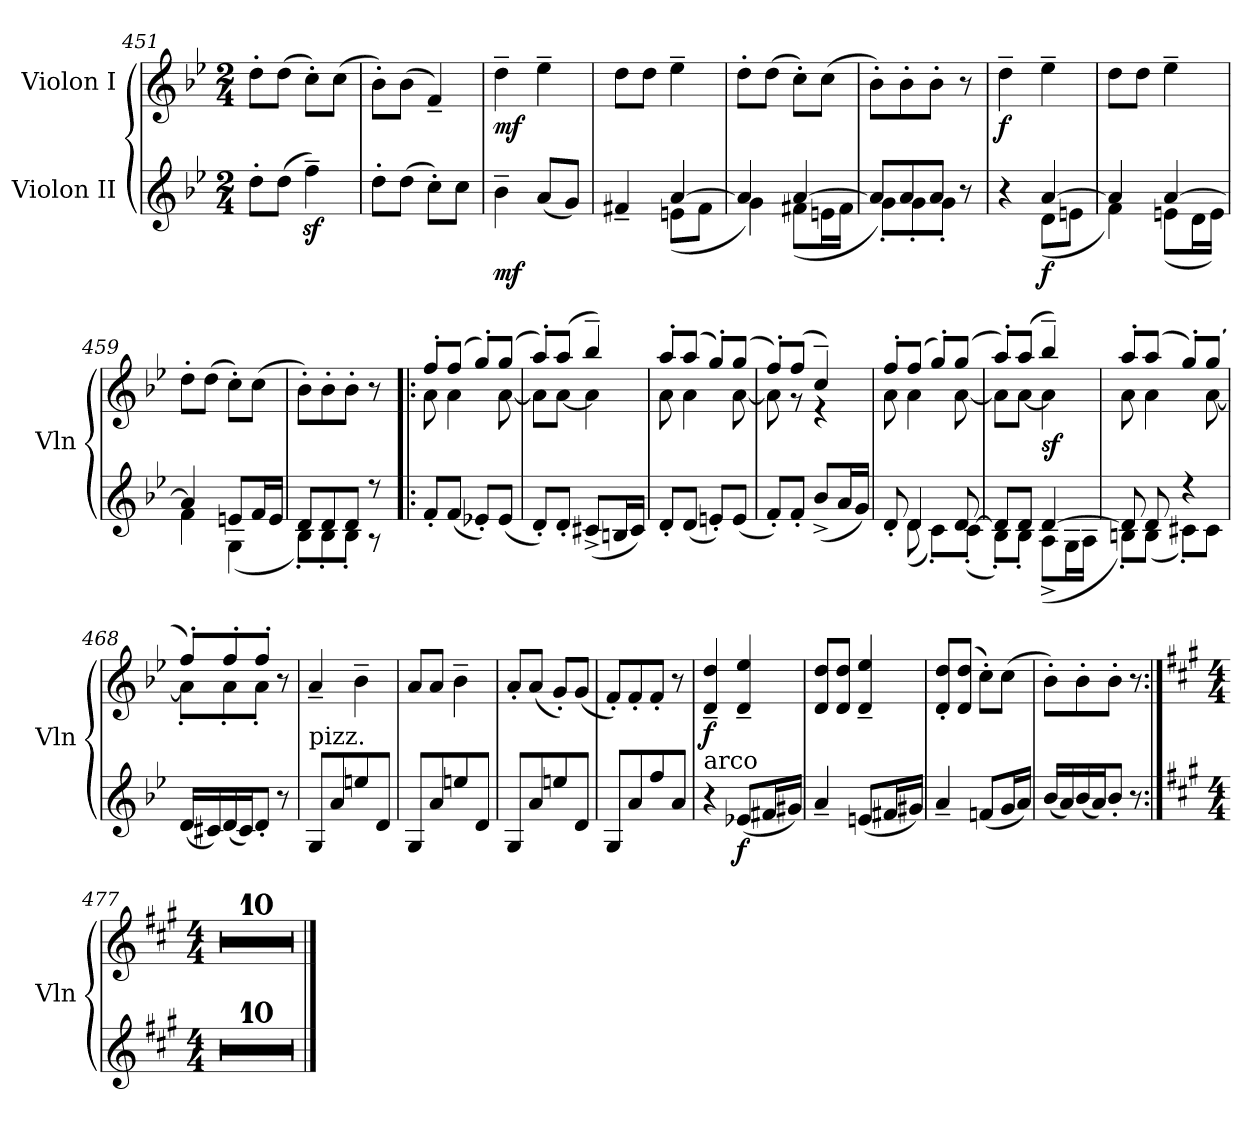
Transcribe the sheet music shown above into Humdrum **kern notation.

**kern	**dynam	**kern	**dynam
*part2	*part2	*part1	*part1
*staff2	*staff2	*staff1	*staff1
*I"Violon II	*	*I"Violon I	*
*I'Vln	*	*I'Vln	*
*clefG2	*	*clefG2	*
*k[b-e-]	*	*k[b-e-]	*
*M2/4	*	*M2/4	*
=451	=451	=451	=451
8dd'\L	.	8dd'\L	.
(>8dd\J	.	(>8dd\J	.
4ffz<~\)	.	8cc'\L)	.
.	.	(>8cc\J	.
=452	=452	=452	=452
8dd'\L	.	8b-'\L)	.
(>8dd\J	.	(>8b-\J	.
8cc'\L)	.	4f~/)	.
8cc\J	.	.	.
!!LO:PB:g=z
=453	=453	=453	=453
!	!LO:DY:b	!	!LO:DY:b
4b-~\	mf	4dd~\	mf
(<8a/L	.	4ee-~\	.
8g/J)	.	.	.
=454	=454	=454	=454
*^	*	*	*
4f#X~/	4ryy	.	8dd\L	.
.	.	.	8dd\J	.
[4a/	(<8en\L	.	4ee-~\	.
.	8f#\J	.	.	.
=455	=455	=455	=455	=455
4a/]	4g\)	.	8dd'\L	.
.	.	.	(>8dd\J	.
[4a/	(<8f#X\L	.	8cc'\L)	.
.	16en\L	.	(>8cc\J	.
.	16f#\JJ	.	.	.
=456	=456	=456	=456	=456
8a/L]	8g'\L)	.	8b-'\L)	.
8a/	8g'\	.	8b-'\	.
8a/J	8g'\J	.	8b-'\J	.
8r	8ryy	.	8r	.
=457	=457	=457	=457	=457
!	!	!	!	!LO:DY:b
4r	4ryy	.	4dd~\	f
!	!	!LO:DY:b	!	!
[4a/	(<8d\L	f	4ee-~\	.
.	8en\J	.	.	.
=458	=458	=458	=458	=458
4a/]	4f\)	.	8dd\L	.
.	.	.	8dd\J	.
[4a/	(<8en\L	.	4ee-~\	.
.	16d\L	.	.	.
.	16e\JJ)	.	.	.
=459	=459	=459	=459	=459
4a/]	4f\	.	8dd'\L	.
.	.	.	(>8dd\J	.
8en/L	(<4G\	.	8cc'\L)	.
16f/L	.	.	(>8cc\J	.
16e/JJ	.	.	.	.
=460	=460	=460	=460	=460
8d/L	8B-'\L)	.	8b-'\L)	.
8d/	8B-'\	.	8b-'\	.
8d/J	8B-'\J	.	8b-'\J	.
8r	8r	.	8r	.
=461!|:	=461!|:	=461!|:	=461!|:	=461!|:
*	*	*	*^	*
!	!	!LO:DY:b	!	!	!LO:DY:b
*v	*v	*	*	*	*
8f'/L	other-dynamics	8ff'/L	8a\	other-dynamics
(<8f/J	.	(>8ff/J	4a\	.
8e-X'/L)	.	8gg'/L)	.	.
(<8e-/J	.	(>8gg/J	[8a\	.
!!LO:LB:g=z	!!
=462	=462	=462	=462	=462
8d'/L)	.	8aa'/L)	8a\L]	.
8d'/J	.	(>8aa/J	[8a\J	.
(<8c#X^/L	.	4bb-~/)	4a\]	.
16Bn/L	.	.	.	.
16c#/JJ)	.	.	.	.
=463	=463	=463	=463	=463
8d'/L	.	8aa'/L	8a\	.
(<8d/J	.	(>8aa/J	4a\	.
8en'/L)	.	8gg'/L)	.	.
(<8e/J	.	(>8gg/J	[8a\	.
=464	=464	=464	=464	=464
8f'/L)	.	8ff'/L)	8a\]	.
8f'/J	.	(>8ff/J	8r	.
(<8b-^/L	.	4cc~/)	4r	.
16a/L	.	.	.	.
16g/JJ)	.	.	.	.
=465	=465	=465	=465	=465
*^	*	*	*	*
8d'/	8ryy	.	8ff'/L	8a\	.
4d/	(<8d\	.	(>8ff/J	4a\	.
.	8c'\L)	.	8gg'/L)	.	.
[8d/	(<8c'\J	.	(>8gg/J	[8a\	.
=466	=466	=466	=466	=466	=466
8d/L]	8B-'\L)	.	8aa'/L)	8a\L]	.
8d/J	8B-'\J	.	(>8aa/J	[8a\J	.
!	!	!	!	!	!LO:DY:b
[4d/	(<8A^\L	.	4bb-~/)	4a\]	sf
.	16G\L	.	.	.	.
.	16A\JJ	.	.	.	.
=467	=467	=467	=467	=467	=467
8d/]	8Bn'\L)	.	8aa'/L	8a\	.
8d/	(<8B\J	.	(>8aa/J	4a\	.
4r	8c#X'\L)	.	8gg'/L)	.	.
.	8c#\J	.	(>8gg/J	[8a\	.
*v	*v	*	*	*	*
=468	=468	=468	=468	=468
(<16d/LL	.	8ff'/L)	8a'\L]	.
16c#X/)	.	.	.	.
(<16d/	.	8ff'/	8a'\	.
16c#/J)	.	.	.	.
8d'/J	.	8ff'/J	8a'\J	.
8r	.	8r	8ryy	.
!!LO:LB:g=z
=469	=469	=469	=469	=469
!LO:TX:a:t=pizz.	!	!	!	!
*	*	*v	*v	*
8G/L	.	4a~/	.
8a/	.	.	.
8een/	.	4b-~\	.
8d/J	.	.	.
=470	=470	=470	=470
8G/L	.	8a/L	.
8a/	.	8a/J	.
8een/	.	4b-~\	.
8d/J	.	.	.
=471	=471	=471	=471
8G/L	.	8a'/L	.
8a/	.	(<8a/J	.
8een/	.	8g'/L)	.
8d/J	.	(<8g/J	.
=472	=472	=472	=472
8G/L	.	8f'/L)	.
8a/	.	8f'/	.
8ff/	.	8f'/J	.
8a/J	.	8r	.
=473	=473	=473	=473
!LO:TX:a:t=arco	!	!	!
!	!	!	!LO:DY:b
4r	.	4d/~ 4dd/~	f
!	!LO:DY:b	!	!
(<8e-X/L	f	4d/~ 4ee-/~	.
16f#X/L	.	.	.
16g#X/JJ)	.	.	.
=474	=474	=474	=474
4a~/	.	8d/ 8dd/L	.
.	.	8d/ 8dd/J	.
(<8en/L	.	4d/~ 4ee-/~	.
16f#X/L	.	.	.
16g#X/JJ)	.	.	.
=475	=475	=475	=475
4a~/	.	8d/' 8dd/'L	.
.	.	(>8d/ 8dd/J	.
(<8fn/L	.	8cc'\L)	.
16g/L	.	(>8cc\J	.
16a/JJ)	.	.	.
=476	=476	=476	=476
(<16b-/LL	.	8b-'\L)	.
16a/)	.	.	.
(<16b-/	.	8b-'\	.
16a/J)	.	.	.
8b-'/J	.	8b-'\J	.
8r	.	8r	.
!!LO:LB:g=z
=477:|!	=477:|!	=477:|!	=477:|!
*k[f#c#g#]	*	*k[f#c#g#]	*
*M4/4	*	*M4/4	*
1r	.	1r	.
=478	=478	=478	=478
1r	.	1r	.
=479	=479	=479	=479
1r	.	1r	.
=480	=480	=480	=480
1r	.	1r	.
=481	=481	=481	=481
1r	.	1r	.
=482	=482	=482	=482
1r	.	1r	.
=483	=483	=483	=483
1r	.	1r	.
=484	=484	=484	=484
1r	.	1r	.
=485	=485	=485	=485
1r	.	1r	.
=486	=486	=486	=486
1r	.	1r	.
==	==	==	==
*-	*-	*-	*-
